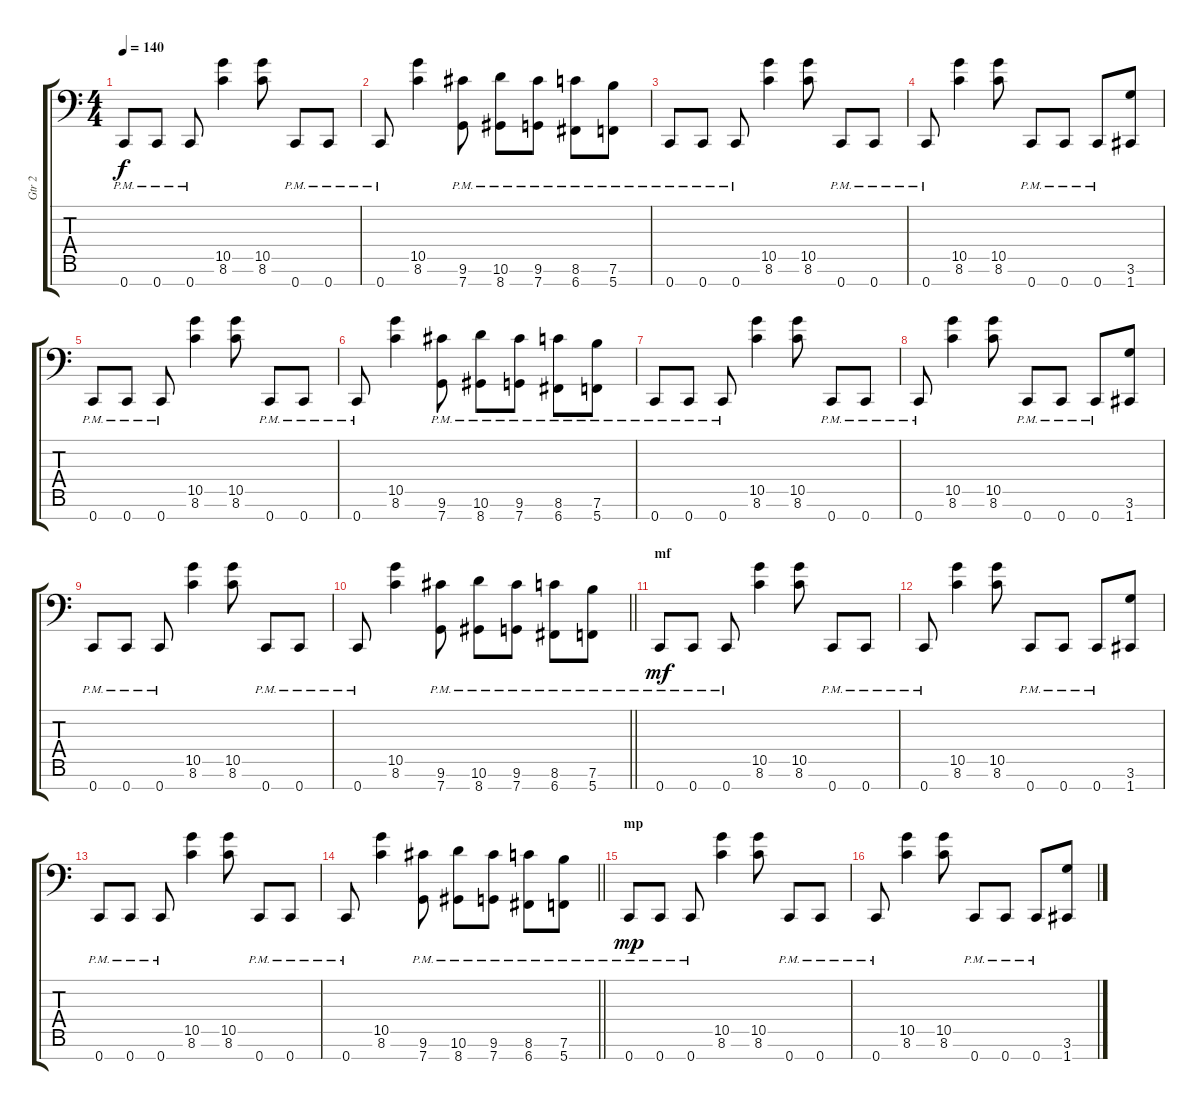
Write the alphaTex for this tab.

\track ("Gtr 2" "Gtr 2") {instrument distortionguitar}
\staff {score tabs}
\tuning (E4 B3 G3 D3 A2 E2 C-1) {hide}
\ts (4 4)
\tempo 140
\clef f4
\ks c
0.7{pm}.8{dy f} 0.7{pm}.8 0.7{pm}.8 (10.5 8.6).4 (10.5 8.6).8 0.7{pm}.8 0.7{pm}.8 |
0.7{pm}.8 (10.5 8.6).4 (9.6{pm} 7.7{pm}).8 (10.6{pm} 8.7{pm}).8 (9.6{pm} 7.7{pm}).8 (8.6{pm} 6.7{pm}).8 (7.6{pm} 5.7{pm}).8 |
0.7{pm}.8 0.7{pm}.8 0.7{pm}.8 (10.5 8.6).4 (10.5 8.6).8 0.7{pm}.8 0.7{pm}.8 |
0.7{pm}.8 (10.5 8.6).4 (10.5 8.6).8 0.7{pm}.8 0.7{pm}.8 0.7{pm}.8 (3.6 1.7).8 |
0.7{pm}.8 0.7{pm}.8 0.7{pm}.8 (10.5 8.6).4 (10.5 8.6).8 0.7{pm}.8 0.7{pm}.8 |
0.7{pm}.8 (10.5 8.6).4 (9.6{pm} 7.7{pm}).8 (10.6{pm} 8.7{pm}).8 (9.6{pm} 7.7{pm}).8 (8.6{pm} 6.7{pm}).8 (7.6{pm} 5.7{pm}).8 |
0.7{pm}.8 0.7{pm}.8 0.7{pm}.8 (10.5 8.6).4 (10.5 8.6).8 0.7{pm}.8 0.7{pm}.8 |
0.7{pm}.8 (10.5 8.6).4 (10.5 8.6).8 0.7{pm}.8 0.7{pm}.8 0.7{pm}.8 (3.6 1.7).8 |
0.7{pm}.8 0.7{pm}.8 0.7{pm}.8 (10.5 8.6).4 (10.5 8.6).8 0.7{pm}.8 0.7{pm}.8 |
\barLineRight lightlight
0.7{pm}.8 (10.5 8.6).4 (9.6{pm} 7.7{pm}).8 (10.6{pm} 8.7{pm}).8 (9.6{pm} 7.7{pm}).8 (8.6{pm} 6.7{pm}).8 (7.6{pm} 5.7{pm}).8 |
\section ("" "mf")
0.7{pm}.8{dy mf} 0.7{pm}.8 0.7{pm}.8 (10.5 8.6).4 (10.5 8.6).8 0.7{pm}.8 0.7{pm}.8 |
0.7{pm}.8 (10.5 8.6).4 (10.5 8.6).8 0.7{pm}.8 0.7{pm}.8 0.7{pm}.8 (3.6 1.7).8 |
0.7{pm}.8 0.7{pm}.8 0.7{pm}.8 (10.5 8.6).4 (10.5 8.6).8 0.7{pm}.8 0.7{pm}.8 |
\barLineRight lightlight
0.7{pm}.8 (10.5 8.6).4 (9.6{pm} 7.7{pm}).8 (10.6{pm} 8.7{pm}).8 (9.6{pm} 7.7{pm}).8 (8.6{pm} 6.7{pm}).8 (7.6{pm} 5.7{pm}).8 |
\section ("" "mp")
0.7{pm}.8{dy mp} 0.7{pm}.8 0.7{pm}.8 (10.5 8.6).4 (10.5 8.6).8 0.7{pm}.8 0.7{pm}.8 |
0.7{pm}.8 (10.5 8.6).4 (10.5 8.6).8 0.7{pm}.8 0.7{pm}.8 0.7{pm}.8 (3.6 1.7).8
